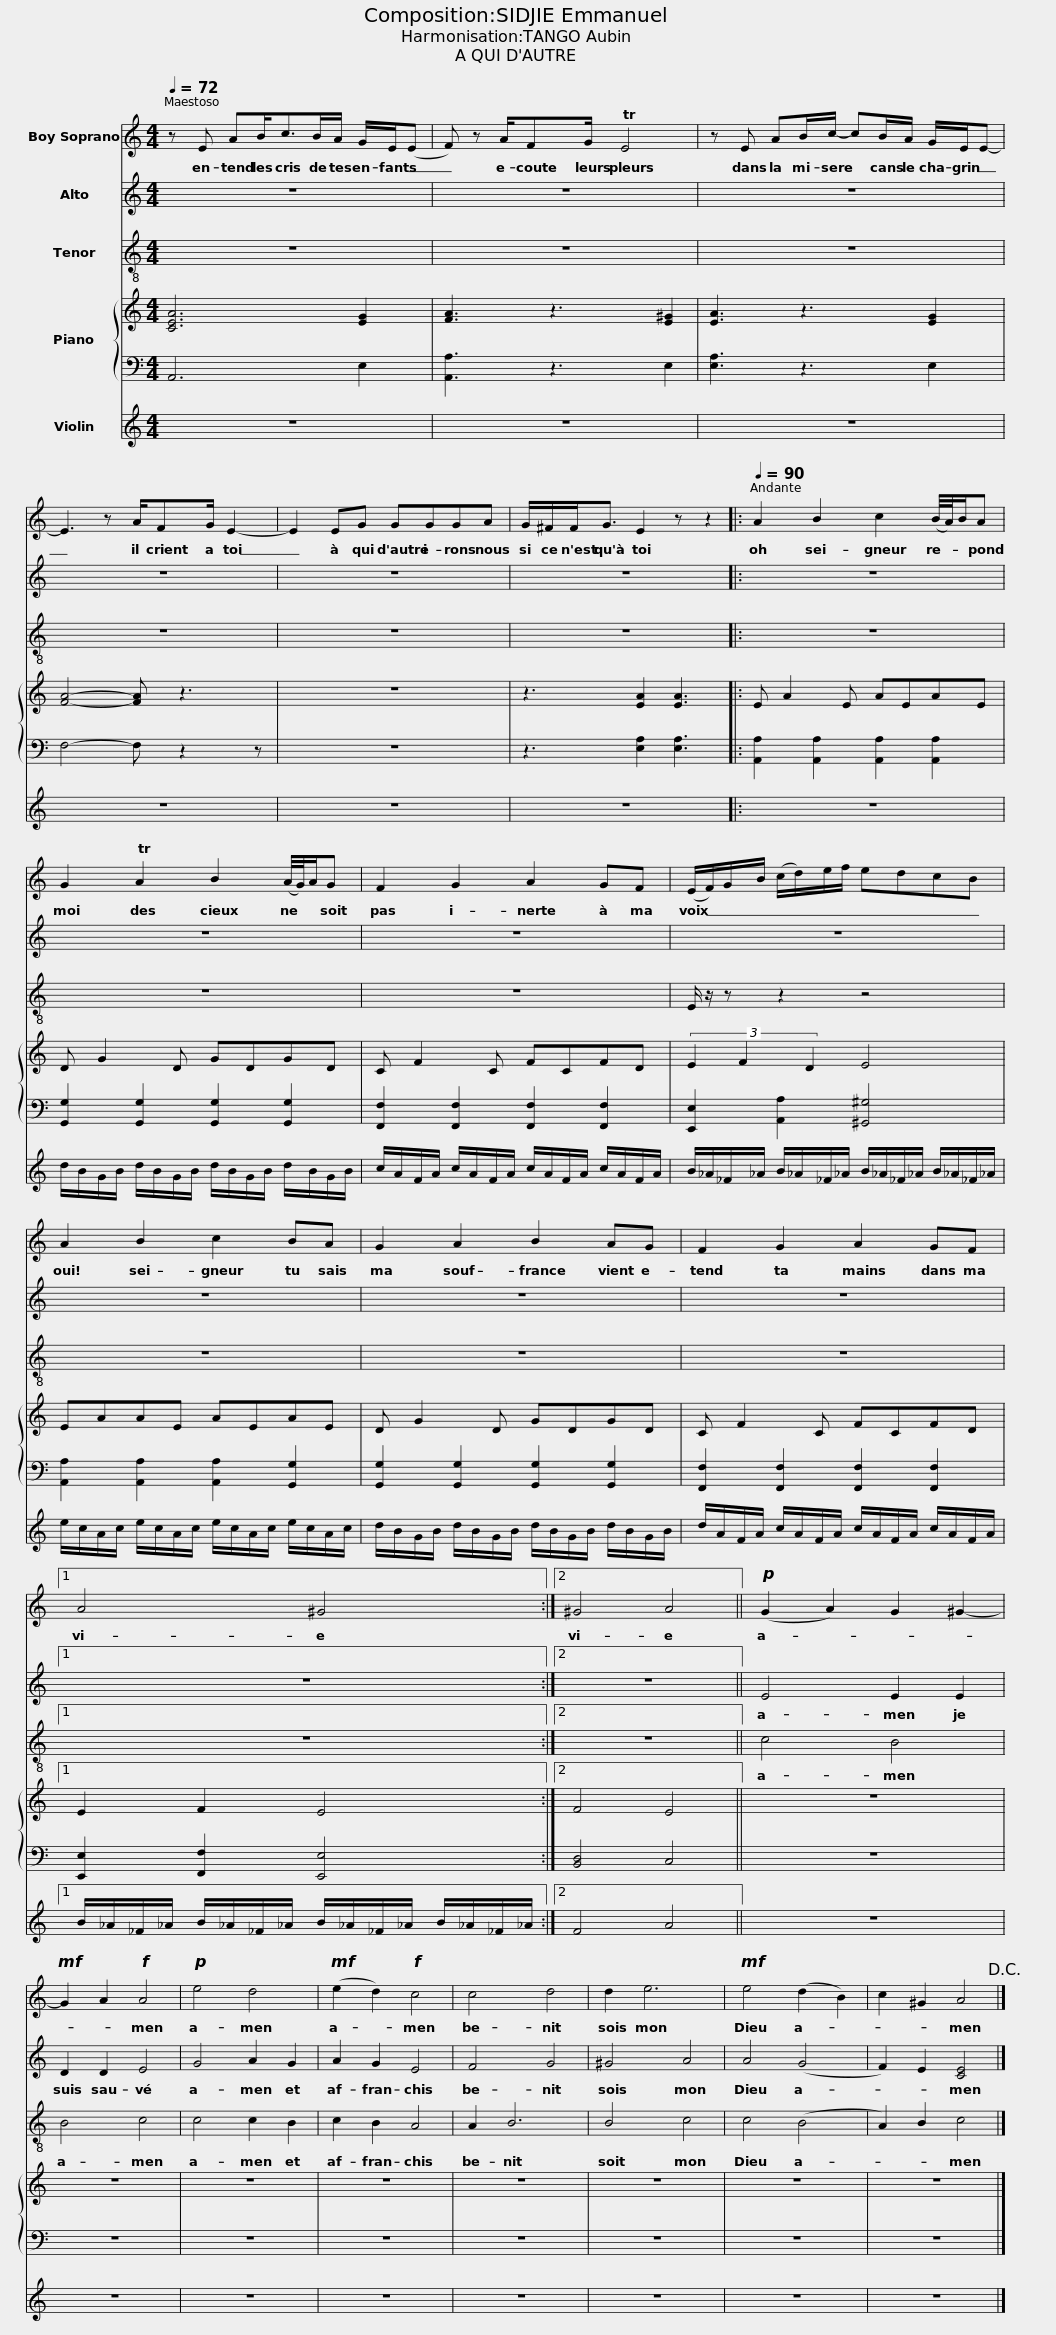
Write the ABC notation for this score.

X:1
%%score 1 2 3 { 4 | 5 } 6
L:1/8
Q:1/4=72
M:4/4
I:linebreak $
K:C
V:1 treble
V:2 treble
V:3 treble-8
V:4 treble
V:5 bass
V:6 treble
V:1
 z E AB<cB/A/ G/E/(E | F) z A/FG/ TE4 | z E AB/c/- cB/A/ G/E/E- |$ E3 z A/FG/ E2- | E2 EG GGGA | %5
 G/^F/F<G E2 z z2 |:$[Q:1/4=90] A2 B2 c2 (B/4A/4)B/A | G2 TA2 B2 (A/4G/4)A/G | F2 G2 A2 GF |$ (E/F/)G/B/ (c/d/)e/f/ edcB | %10
 A2 B2 c2 BA |$ G2 A2 B2 AG | F2 G2 A2 GF |1$ A4 ^G4 :|2 ^G4 A4 || %15
!p! (G2 A2) G2 ^G2- |!mf! G2 A2!f! A4 |!p! e4 d4 |$!mf! (e2 d2)!f! c4 | c4 d4 | %20
 d2 e6 |!mf! e4 (d2 B2) | c2 ^G2 A4!D.C.! |] %23
V:2
 z8 | z8 | z8 |$ z8 | z8 | %5
 z8 |:$ z8 | z8 | z8 |$ z8 | %10
 z8 |$ z8 | z8 |1$ z8 :|2 z8 || %15
 E4 E2 E2 | D2 D2 E4 | G4 A2 G2 |$ A2 G2 E4 | F4 G4 | %20
 ^G4 A4 | A4 (G4 | F2) E2 [CE]4 |] %23
V:3
 z8 | z8 | z8 |$ z8 | z8 | %5
 z8 |:$ z8 | z8 | z8 |$ E/ z/ z z2 z4 | %10
 z8 |$ z8 | z8 |1$ z8 :|2 z8 || %15
 c4 B4 | B4 c4 | c4 c2 B2 |$ c2 B2 A4 | A2 B6 | %20
 B4 c4 | c4 (B4 | A2) B2 c4 |] %23
V:4
 [CEA]6 [EG]2 | [FA]3 z3 [E^G]2 | [EA]3 z3 [EG]2 |$ [FA]4- [FA] z3 | z8 | %5
 z3 [EA]2 [EA]3 |:$ E A2 E AEAE | D G2 D GDGD | C F2 C FCFD |$ (3E2 F2 D2 E4 | %10
 EAAE AEAE |$ D G2 D GDGD | C F2 C FCFD |1$ E2 F2 E4 :|2 F4 E4 || %15
 z8 | z8 | z8 |$ z8 | z8 | %20
 z8 | z8 | z8 |] %23
V:5
 A,,6 E,2 | [A,,A,]3 z3 E,2 | [E,A,]3 z3 E,2 |$ F,4- F, z2 z | z8 | %5
 z3 [E,A,]2 [E,A,]3 |:$ [A,,A,]2 [A,,A,]2 [A,,A,]2 [A,,A,]2 | [G,,G,]2 [G,,G,]2 [G,,G,]2 [G,,G,]2 | [F,,F,]2 [F,,F,]2 [F,,F,]2 [F,,F,]2 |$ [E,,E,]2 [A,,A,]2 [^G,,^G,]4 | %10
 [A,,A,]2 [A,,A,]2 [A,,A,]2 [G,,G,]2 |$ [G,,G,]2 [G,,G,]2 [G,,G,]2 [G,,G,]2 | [F,,F,]2 [F,,F,]2 [F,,F,]2 [F,,F,]2 |1$ [E,,E,]2 [F,,F,]2 [E,,E,]4 :|2 [B,,D,]4 C,4 || %15
 z8 | z8 | z8 |$ z8 | z8 | %20
 z8 | z8 | z8 |] %23
V:6
 z8 | z8 | z8 |$ z8 | z8 | %5
 z8 |:$ z8 | d/B/G/B/ d/B/G/B/ d/B/G/B/ d/B/G/B/ | c/A/F/A/ c/A/F/A/ c/A/F/A/ c/A/F/A/ |$ B/_A/_F/_A/ B/_A/_F/_A/ B/_A/_F/_A/ B/_A/_F/_A/ | %10
 e/c/A/c/ e/c/A/c/ e/c/A/c/ e/c/A/c/ |$ d/B/G/B/ d/B/G/B/ d/B/G/B/ d/B/G/B/ | d/A/F/A/ c/A/F/A/ c/A/F/A/ c/A/F/A/ |1$ B/_A/_F/_A/ B/_A/_F/_A/ B/_A/_F/_A/ B/_A/_F/_A/ :|2 F4 A4 || %15
 z8 | z8 | z8 |$ z8 | z8 | %20
 z8 | z8 | z8 |] %23
